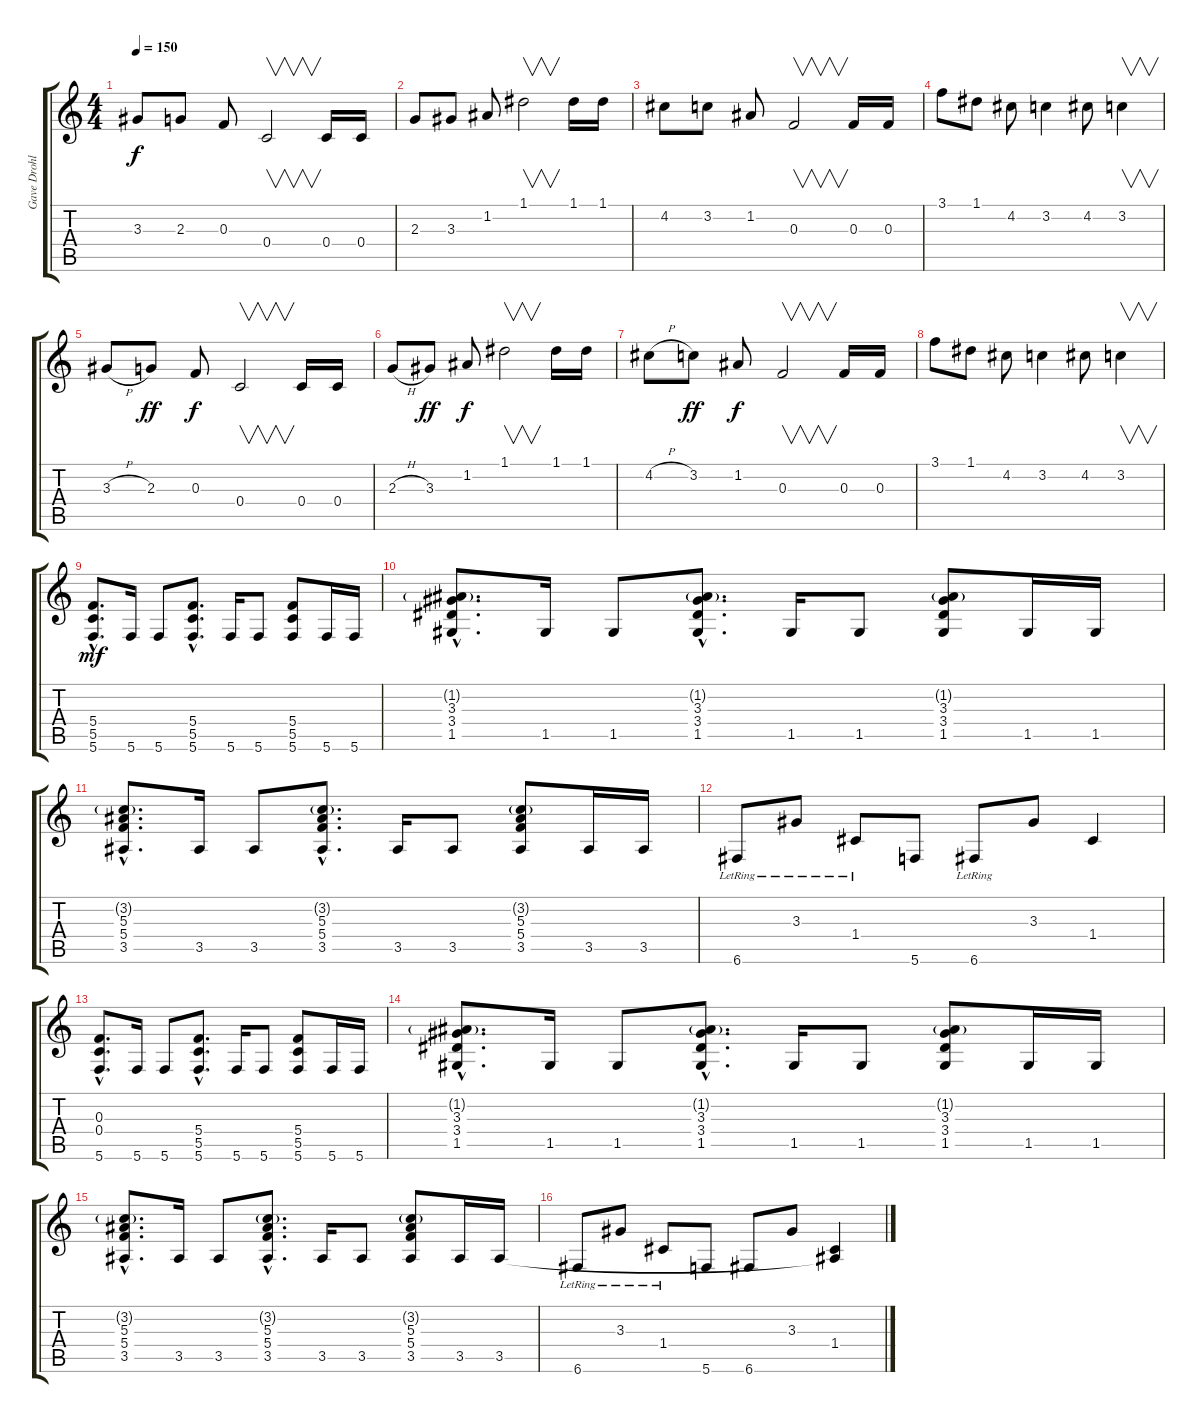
\track ("Gave Drohl" "Gave Drohl") {instrument distortionguitar}
\staff {score tabs}
\tuning (D4 A3 F3 C3 G2 C2) {hide}
\ts (4 4)
\tempo 150
\clef g2
\ks c
3.3.8{dy f} 2.3.8 0.3.8 0.4.2{v} 0.4.16 0.4.16 |
2.3.8 3.3.8 1.2.8 1.1.2{v} 1.1.16 1.1.16 |
4.2.8 3.2.8 1.2.8 0.3.2{v} 0.3.16 0.3.16 |
3.1.8 1.1.8 4.2.8 3.2.4 4.2.8 3.2.4{v} |
3.3{h}.8 2.3.8{dy ff} 0.3.8{dy f} 0.4.2{v} 0.4.16 0.4.16 |
2.3{h}.8 3.3.8{dy ff} 1.2.8{dy f} 1.1.2{v} 1.1.16 1.1.16 |
4.2{h}.8 3.2.8{dy ff} 1.2.8{dy f} 0.3.2{v} 0.3.16 0.3.16 |
3.1.8 1.1.8 4.2.8 3.2.4 4.2.8 3.2.4{v} |
(5.4{hac} 5.5{hac} 5.6{hac}).8{d dy mf} 5.6.16 5.6.8 (5.4{hac} 5.5{hac} 5.6{hac}).8{d} 5.6.16 5.6.8 (5.4 5.5 5.6).8 5.6.16 5.6.16 |
(1.2{g hac} 3.3{hac} 3.4{hac} 1.5{hac}).8{d} 1.5.16 1.5.8 (1.2{g hac} 3.3{hac} 3.4{hac} 1.5{hac}).8{d} 1.5.16 1.5.8 (1.2{g} 3.3 3.4 1.5).8 1.5.16 1.5.16 |
(3.2{g hac} 5.3{hac} 5.4{hac} 3.5{hac}).8{d} 3.5.16 3.5.8 (3.2{g hac} 5.3{hac} 5.4{hac} 3.5{hac}).8{d} 3.5.16 3.5.8 (3.2{g} 5.3 5.4 3.5).8 3.5.16 3.5.16 |
6.6{lr}.8 3.3{lr}.8 1.4{lr}.8 5.6.8 6.6{lr}.8 3.3.8 1.4.4 |
(0.3{hac} 0.4{hac} 5.6{hac}).8{d} 5.6.16 5.6.8 (5.4{hac} 5.5{hac} 5.6{hac}).8{d} 5.6.16 5.6.8 (5.4 5.5 5.6).8 5.6.16 5.6.16 |
(1.2{g hac} 3.3{hac} 3.4{hac} 1.5{hac}).8{d} 1.5.16 1.5.8 (1.2{g hac} 3.3{hac} 3.4{hac} 1.5{hac}).8{d} 1.5.16 1.5.8 (1.2{g} 3.3 3.4 1.5).8 1.5.16 1.5.16 |
(3.2{g hac} 5.3{hac} 5.4{hac} 3.5{hac}).8{d} 3.5.16 3.5.8 (3.2{g hac} 5.3{hac} 5.4{hac} 3.5{hac}).8{d} 3.5.16 3.5.8 (3.2{g} 5.3 5.4 3.5).8 3.5.16 3.5.16 |
6.6{lr}.8 3.3{lr}.8 1.4{lr}.8 5.6.8 6.6.8 3.3.8 (1.4 3.5{t}).4
